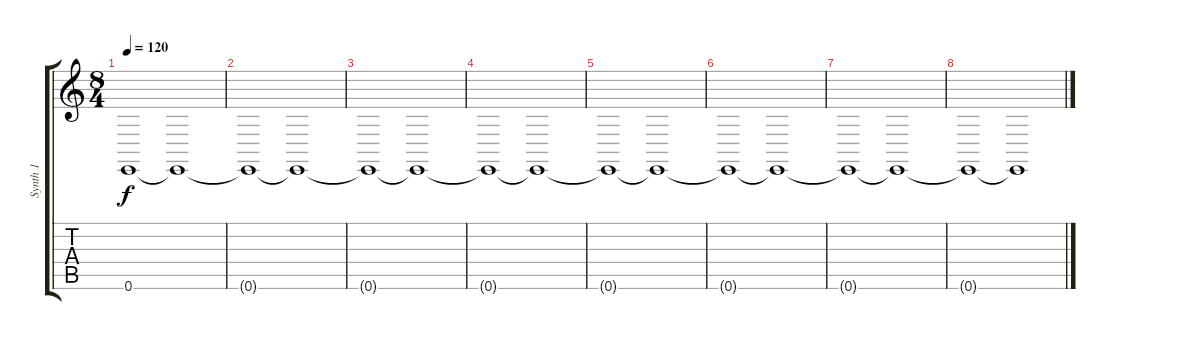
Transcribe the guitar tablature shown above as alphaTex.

\track ("Synth 1" "Synth 1") {instrument stringensemble1}
\staff {score tabs}
\tuning (E4 B3 G3 D3 A2 E2) {hide}
\ts (8 4)
\tempo 120
\clef g2
\ks c
0.6.1{dy f instrument stringensemble1} 0.6{t}.1 |
0.6{t}.1 0.6{t}.1 |
0.6{t}.1 0.6{t}.1 |
0.6{t}.1 0.6{t}.1 |
0.6{t}.1 0.6{t}.1 |
0.6{t}.1 0.6{t}.1 |
0.6{t}.1 0.6{t}.1 |
0.6{t}.1 0.6{t}.1
